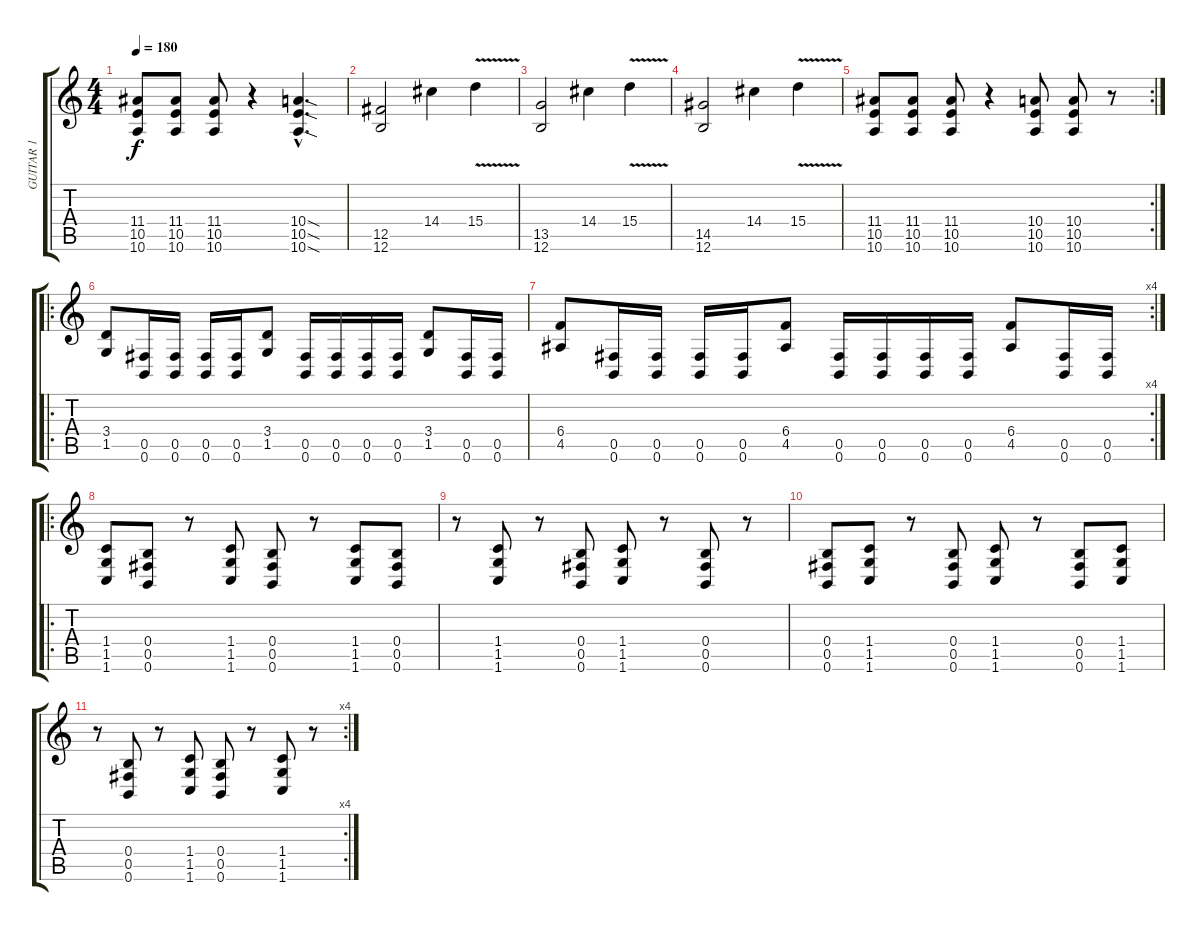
\track ("GUITAR 1" "GUITAR 1") {instrument distortionguitar}
\staff {score tabs}
\tuning (Db4 Ab3 E3 B2 Gb2 B1) {hide}
\ts (4 4)
\tempo 180
\clef g2
\ks c
(11.4 10.5 10.6).8{dy f} (11.4 10.5 10.6).8 (11.4 10.5 10.6).8 r.4 (10.4{sod hac} 10.5{sod hac} 10.6{sod hac}).4{d} |
(12.5 12.6).2 14.4.4 15.4{v}.4 |
(13.5 12.6).2 14.4.4 15.4{v}.4 |
(14.5 12.6).2 14.4.4 15.4{v}.4 |
\rc 2
(11.4 10.5 10.6).8 (11.4 10.5 10.6).8 (11.4 10.5 10.6).8 r.4 (10.4 10.5 10.6).8 (10.4 10.5 10.6).8 r.8 |
\ro
(3.4 1.5).8 (0.5 0.6).16 (0.5 0.6).16 (0.5 0.6).16 (0.5 0.6).16 (3.4 1.5).8 (0.5 0.6).16 (0.5 0.6).16 (0.5 0.6).16 (0.5 0.6).16 (3.4 1.5).8 (0.5 0.6).16 (0.5 0.6).16 |
\rc 4
(6.4 4.5).8 (0.5 0.6).16 (0.5 0.6).16 (0.5 0.6).16 (0.5 0.6).16 (6.4 4.5).8 (0.5 0.6).16 (0.5 0.6).16 (0.5 0.6).16 (0.5 0.6).16 (6.4 4.5).8 (0.5 0.6).16 (0.5 0.6).16 |
\ro
(1.4 1.5 1.6).8 (0.4 0.5 0.6).8 r.8 (1.4 1.5 1.6).8 (0.4 0.5 0.6).8 r.8 (1.4 1.5 1.6).8 (0.4 0.5 0.6).8 |
r.8 (1.4 1.5 1.6).8 r.8 (0.4 0.5 0.6).8 (1.4 1.5 1.6).8 r.8 (0.4 0.5 0.6).8 r.8 |
(0.4 0.5 0.6).8 (1.4 1.5 1.6).8 r.8 (0.4 0.5 0.6).8 (1.4 1.5 1.6).8 r.8 (0.4 0.5 0.6).8 (1.4 1.5 1.6).8 |
\rc 4
r.8 (0.4 0.5 0.6).8 r.8 (1.4 1.5 1.6).8 (0.4 0.5 0.6).8 r.8 (1.4 1.5 1.6).8 r.8
